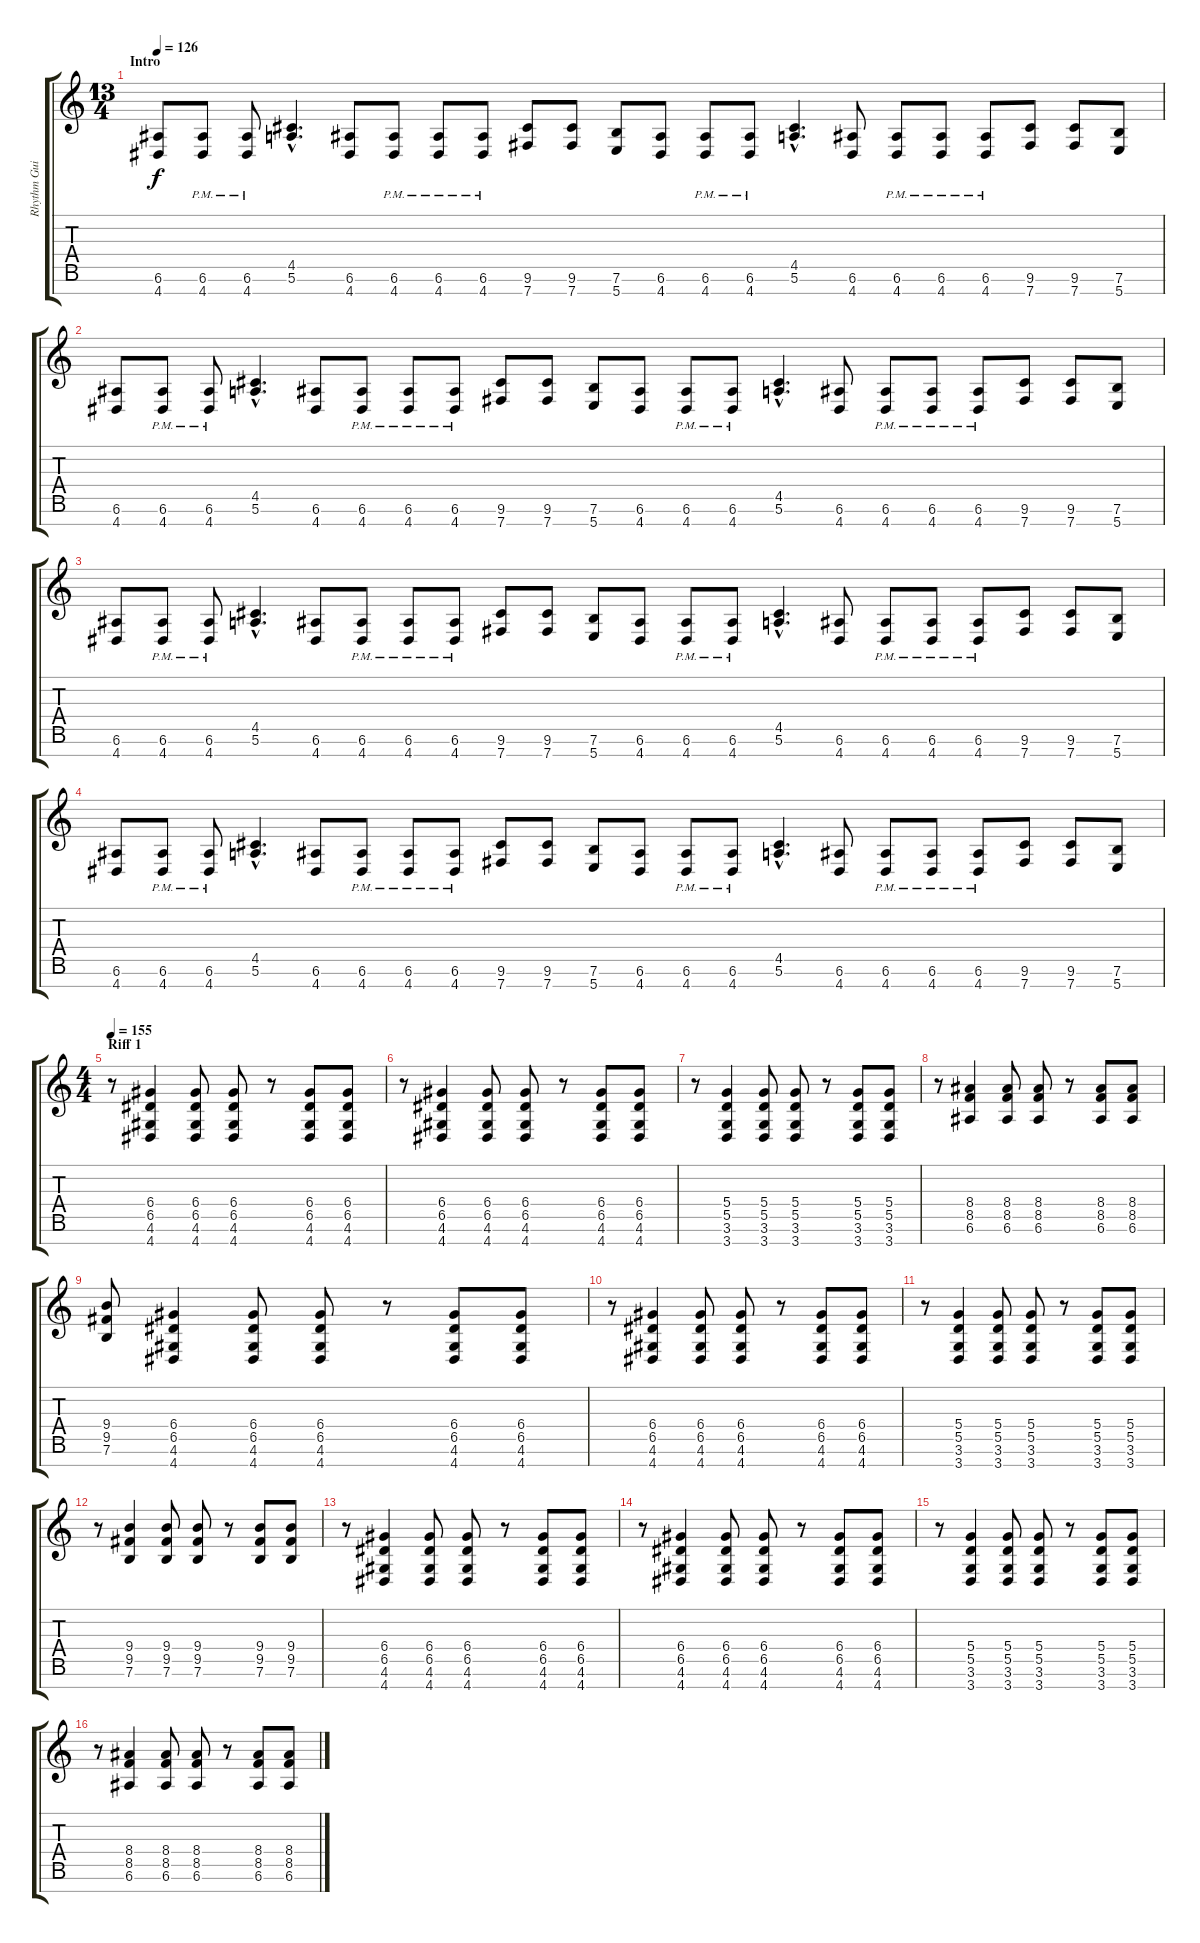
\track ("Rhythm Guitar L" "Rhythm Gui") {instrument overdrivenguitar}
\staff {score tabs}
\tuning (E4 B3 G3 D3 A2 E2 B1) {hide}
\ts (13 4)
\section ("" "Intro")
\tempo 126
\clef g2
\ks c
(6.6 4.7).8{dy f instrument overdrivenguitar} (6.6{pm} 4.7{pm}).8 (6.6{pm} 4.7{pm}).8 (4.5{hac} 5.6{hac}).4{d} (6.6 4.7).8 (6.6{pm} 4.7{pm}).8 (6.6{pm} 4.7{pm}).8 (6.6{pm} 4.7{pm}).8 (9.6 7.7).8 (9.6 7.7).8 (7.6 5.7).8 (6.6 4.7).8 (6.6{pm} 4.7{pm}).8 (6.6{pm} 4.7{pm}).8 (4.5{hac} 5.6{hac}).4{d} (6.6 4.7).8 (6.6{pm} 4.7{pm}).8 (6.6{pm} 4.7{pm}).8 (6.6{pm} 4.7{pm}).8 (9.6 7.7).8 (9.6 7.7).8 (7.6 5.7).8 |
(6.6 4.7).8 (6.6{pm} 4.7{pm}).8 (6.6{pm} 4.7{pm}).8 (4.5{hac} 5.6{hac}).4{d} (6.6 4.7).8 (6.6{pm} 4.7{pm}).8 (6.6{pm} 4.7{pm}).8 (6.6{pm} 4.7{pm}).8 (9.6 7.7).8 (9.6 7.7).8 (7.6 5.7).8 (6.6 4.7).8 (6.6{pm} 4.7{pm}).8 (6.6{pm} 4.7{pm}).8 (4.5{hac} 5.6{hac}).4{d} (6.6 4.7).8 (6.6{pm} 4.7{pm}).8 (6.6{pm} 4.7{pm}).8 (6.6{pm} 4.7{pm}).8 (9.6 7.7).8 (9.6 7.7).8 (7.6 5.7).8 |
(6.6 4.7).8 (6.6{pm} 4.7{pm}).8 (6.6{pm} 4.7{pm}).8 (4.5{hac} 5.6{hac}).4{d} (6.6 4.7).8 (6.6{pm} 4.7{pm}).8 (6.6{pm} 4.7{pm}).8 (6.6{pm} 4.7{pm}).8 (9.6 7.7).8 (9.6 7.7).8 (7.6 5.7).8 (6.6 4.7).8 (6.6{pm} 4.7{pm}).8 (6.6{pm} 4.7{pm}).8 (4.5{hac} 5.6{hac}).4{d} (6.6 4.7).8 (6.6{pm} 4.7{pm}).8 (6.6{pm} 4.7{pm}).8 (6.6{pm} 4.7{pm}).8 (9.6 7.7).8 (9.6 7.7).8 (7.6 5.7).8 |
(6.6 4.7).8 (6.6{pm} 4.7{pm}).8 (6.6{pm} 4.7{pm}).8 (4.5{hac} 5.6{hac}).4{d} (6.6 4.7).8 (6.6{pm} 4.7{pm}).8 (6.6{pm} 4.7{pm}).8 (6.6{pm} 4.7{pm}).8 (9.6 7.7).8 (9.6 7.7).8 (7.6 5.7).8 (6.6 4.7).8 (6.6{pm} 4.7{pm}).8 (6.6{pm} 4.7{pm}).8 (4.5{hac} 5.6{hac}).4{d} (6.6 4.7).8 (6.6{pm} 4.7{pm}).8 (6.6{pm} 4.7{pm}).8 (6.6{pm} 4.7{pm}).8 (9.6 7.7).8 (9.6 7.7).8 (7.6 5.7).8 |
\ts (4 4)
\section ("" "Riff 1")
\tempo 155
r.8 (6.4 6.5 4.6 4.7).4 (6.4 6.5 4.6 4.7).8 (6.4 6.5 4.6 4.7).8 r.8 (6.4 6.5 4.6 4.7).8 (6.4 6.5 4.6 4.7).8 |
r.8 (6.4 6.5 4.6 4.7).4 (6.4 6.5 4.6 4.7).8 (6.4 6.5 4.6 4.7).8 r.8 (6.4 6.5 4.6 4.7).8 (6.4 6.5 4.6 4.7).8 |
r.8 (5.4 5.5 3.6 3.7).4 (5.4 5.5 3.6 3.7).8 (5.4 5.5 3.6 3.7).8 r.8 (5.4 5.5 3.6 3.7).8 (5.4 5.5 3.6 3.7).8 |
r.8 (8.4 8.5 6.6).4 (8.4 8.5 6.6).8 (8.4 8.5 6.6).8 r.8 (8.4 8.5 6.6).8 (8.4 8.5 6.6).8 |
(9.4 9.5 7.6).8 (6.4 6.5 4.6 4.7).4 (6.4 6.5 4.6 4.7).8 (6.4 6.5 4.6 4.7).8 r.8 (6.4 6.5 4.6 4.7).8 (6.4 6.5 4.6 4.7).8 |
r.8 (6.4 6.5 4.6 4.7).4 (6.4 6.5 4.6 4.7).8 (6.4 6.5 4.6 4.7).8 r.8 (6.4 6.5 4.6 4.7).8 (6.4 6.5 4.6 4.7).8 |
r.8 (5.4 5.5 3.6 3.7).4 (5.4 5.5 3.6 3.7).8 (5.4 5.5 3.6 3.7).8 r.8 (5.4 5.5 3.6 3.7).8 (5.4 5.5 3.6 3.7).8 |
r.8 (9.4 9.5 7.6).4 (9.4 9.5 7.6).8 (9.4 9.5 7.6).8 r.8 (9.4 9.5 7.6).8 (9.4 9.5 7.6).8 |
r.8 (6.4 6.5 4.6 4.7).4 (6.4 6.5 4.6 4.7).8 (6.4 6.5 4.6 4.7).8 r.8 (6.4 6.5 4.6 4.7).8 (6.4 6.5 4.6 4.7).8 |
r.8 (6.4 6.5 4.6 4.7).4 (6.4 6.5 4.6 4.7).8 (6.4 6.5 4.6 4.7).8 r.8 (6.4 6.5 4.6 4.7).8 (6.4 6.5 4.6 4.7).8 |
r.8 (5.4 5.5 3.6 3.7).4 (5.4 5.5 3.6 3.7).8 (5.4 5.5 3.6 3.7).8 r.8 (5.4 5.5 3.6 3.7).8 (5.4 5.5 3.6 3.7).8 |
r.8 (8.4 8.5 6.6).4 (8.4 8.5 6.6).8 (8.4 8.5 6.6).8 r.8 (8.4 8.5 6.6).8 (8.4 8.5 6.6).8
